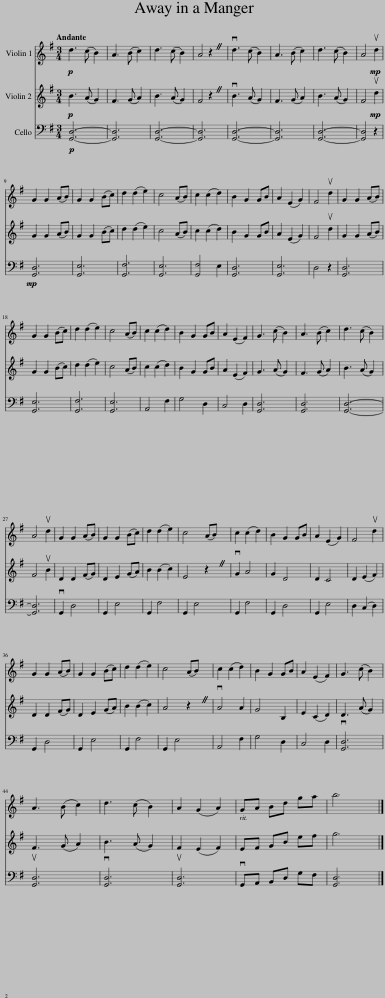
X:1
%%score 1 2 3
L:1/8
Q:1/4=96
M:3/4
I:linebreak $
K:G
V:1 treble
V:2 treble
V:3 bass
V:1
!p! d3 (c B2) | A3 (B c2) | d3 (c B2) | A4 z2 | vd3 (c B2) | %5
 A3 (B c2) | d3 (c B2) | A4!mp! ud2 |$ G2 G2 (AB) | G2 G2 (Bc) | %10
 d2 (d2 e2) | c4 (AB) | c2 (c2 d2) | B2 G2 GB | A2 (E2 G2) | %15
 F4 ud2 | G2 G2 (AB) |$ G2 G2 (Bc) | d2 (d2 e2) | c4 (AB) | %20
 c2 (c2 d2) | B2 G2 GB | A2 (E2 F2) | G3 (c B2) | A3 (B c2) | %25
 d3 (c B2) |$ A4 ud2 | G2 G2 (AB) | G2 G2 (Bc) | d2 (d2 e2) | %30
 c4 (AB) | c2 (c2 d2) | B2 G2 GB | A2 (E2 G2) | F4 ud2 |$ %35
 G2 G2 (AB) | G2 G2 (Bc) | d2 (d2 e2) | c4 (AB) | c2 (c2 d2) | %40
 B2 G2 GB | A2 (E2 F2) | G3 (c B2) |$ A3 (B c2) | d3 (c B2) | %45
 A2 (G2 A2) | GA Bd ga | b6 |] %48
V:2
!p! B3 (A G2) | F3 (G A2) | B3 (A G2) | F4 z2 | vB3 (A G2) | %5
 F3 (G A2) | B3 (A G2) | F4!mp! ud2 |$ G2 G2 (AB) | G2 G2 (Bc) | %10
 d2 (d2 e2) | c4 (AB) | c2 (c2 d2) | B2 G2 GB | A2 (E2 G2) | %15
 F4 ud2 | G2 G2 (AB) |$ G2 G2 (Bc) | d2 (d2 e2) | c4 (AB) | %20
 c2 (c2 d2) | B2 G2 GB | A2 (E2 F2) | G3 (A G2) | F3 (G A2) | %25
 B3 (A G2) |$ F4 uB2 | D2 D2 (FG) | D2 E2 (GA) | B2 (B2 c2) | %30
 E4 z2 | vG2 A4 | G2 D4 | D2 C4 | D2 (E2 F2) |$ %35
 D2 D2 (FG) | D2 E2 (GA) | B2 (B2 c2) | A4 z2 | vA4 A2 | %40
 G4 B,2 | E2 (C2 D2) | D3 (A G2) |$ F3 (G A2) | B3 (A G2) | %45
 F2 (E2 F2) | EF GB ef | g6 |] %48
V:3
!p! [G,,D,]6- | [G,,D,]6 | [G,,D,]6- | [G,,D,]6 | [G,,D,]6- | %5
 [G,,D,]6 | [G,,D,]6- | [G,,D,]4 z2 |$!mp! [G,,D,]6 | [G,,E,]6 | %10
 [G,,F,]6 | [G,,E,]6 | [G,,F,]4 E,2 | [G,,D,]6 | [G,,E,]6 | %15
 D,4 z2 | [G,,D,]6 |$ [G,,E,]6 | [G,,F,]6 | [G,,E,]6 | %20
 A,,4 F,2 | G,4 D,2 | C,4 D,2 | [G,,D,]6 | [G,,D,]6 | %25
 [G,,D,]6- |$ [G,,D,]6 | vG,,2 D,4 | G,,2 E,4 | G,,2 F,4 | %30
 G,,2 E,4 | G,,2 F,4 | G,,2 D,4 | G,,2 E,4 | D,2 (C,2 D,2) |$ %35
 G,,2 D,4 | G,,2 E,4 | G,,2 F,4 | G,,2 E,4 | A,,4 F,2 | %40
 G,4 D,2 | C,4 D,2 | v[G,,D,]6 |$ u[G,,D,]6 | v[G,,D,]6 | %45
 u[G,,D,]6 | vG,,A,, B,,D, G,F, | [G,,D,]6 |] %48
